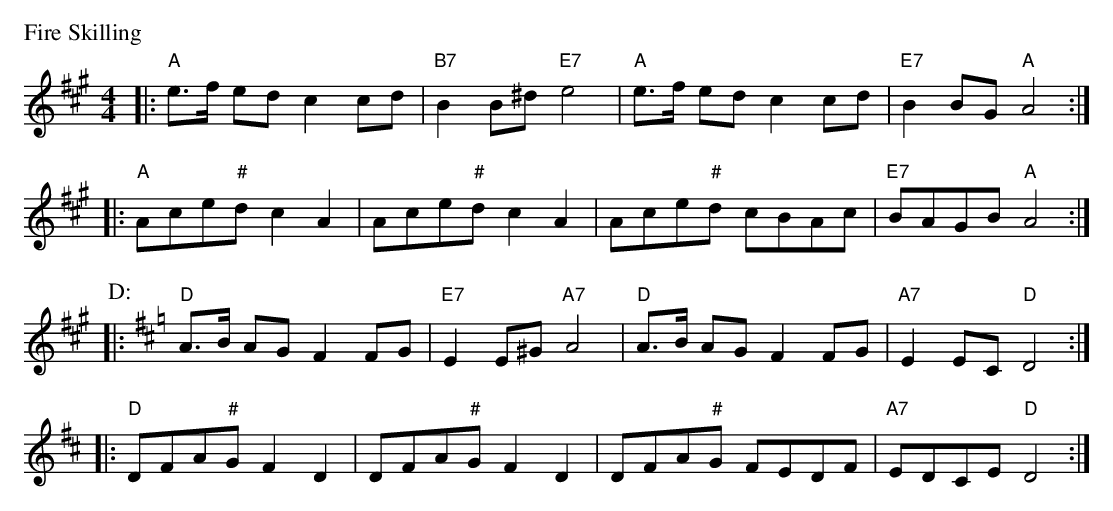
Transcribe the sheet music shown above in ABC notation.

X:1
P: Fire Skilling
M: 4/4
L: 1/8
K: A
|: "A"e>f ed c2 cd | "B7"B2 B^d "E7"e4 | "A"e>f ed c2 cd | "E7"B2 BG "A"A4 :|
|:"A"Ace"#"d c2A2 | Ace"#"d c2A2 | Ace"#"d cBAc | "E7"BAGB "A"A4 :|
P: D:
K: D
|: "D"A>B AG F2 FG | "E7"E2 E^G "A7"A4 | "D"A>B AG F2 FG | "A7"E2 EC "D"D4 :|
|:"D"DFA"#"G F2D2 | DFA"#"G F2D2 | DFA"#"G FEDF | "A7"EDCE "D"D4 :|
